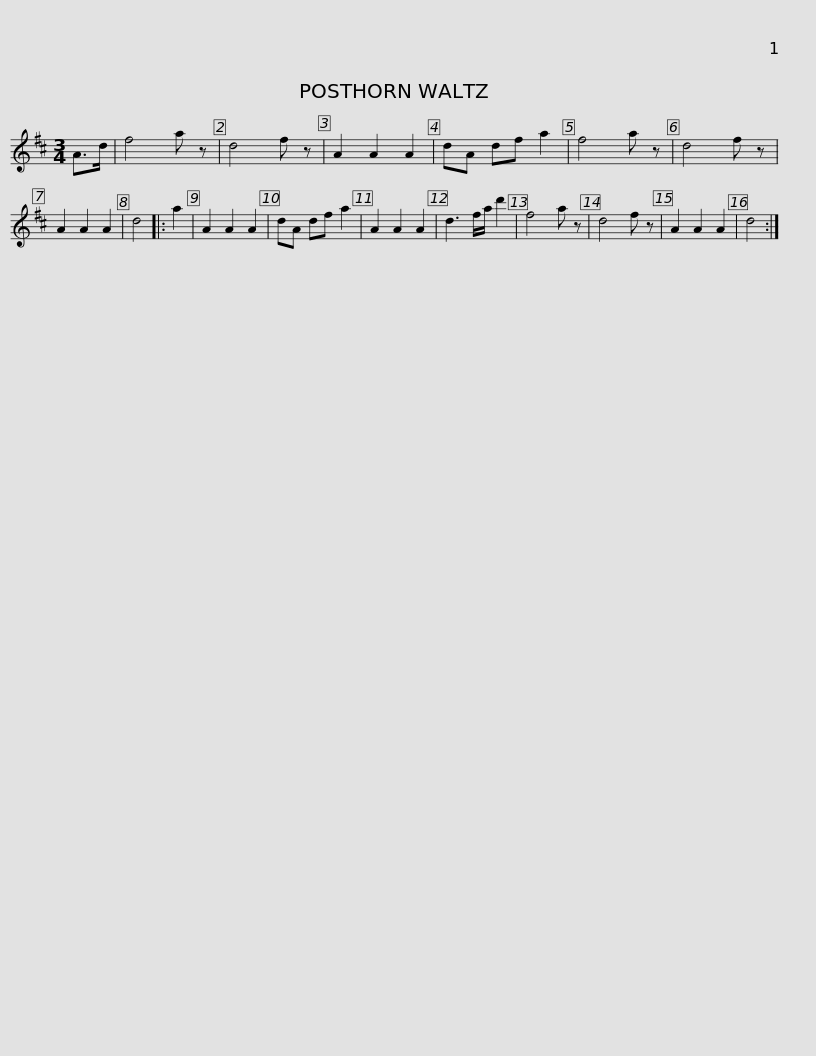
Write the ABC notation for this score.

X:1
L:1/8
M:3/4
I:linebreak $
K:D
V:1 treble
V:1
 A>d | f4 a z | d4 f z | A2 A2 A2 | dA df a2 | %5
 f4 a z | d4 f z | A2 A2 A2 | d4 |: a2 | %10
 A2 A2 A2 | dA df a2 |$ A2 A2 A2 | d3 f/a/ d'2 | f4 a z | %15
 d4 f z | A2 A2 A2 | d4 :| %18
